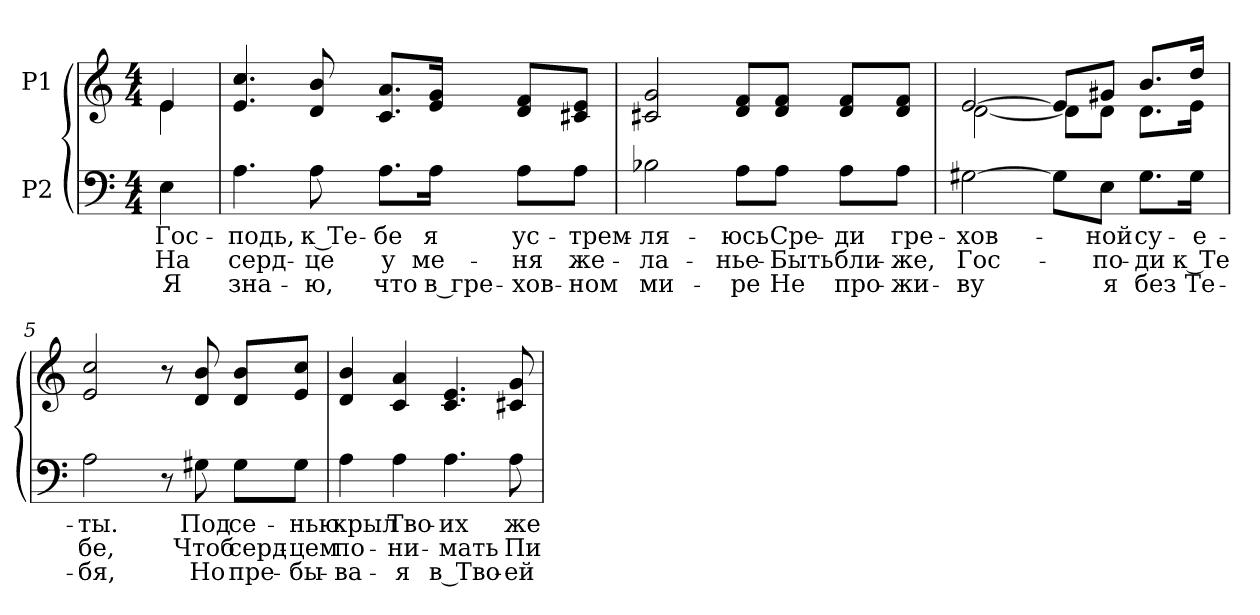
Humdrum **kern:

**kern	**text	**text	**text	**kern
*part2	*part2	*part2	*part2	*part1
*staff2	*staff2	*staff2	*staff2	*staff1
*I"P2	*	*	*	*I"P1
!!LO:PB:g=z
*clefF4	*	*	*	*clefG2
*k[]	*	*	*	*k[]
*a:	*	*	*	*a:
*M4/4	*	*	*	*M4/4
=1	=1	=1	=1	=1
!	!LO:LY:a:color=#000000	!LO:LY:a:color=#000000	!LO:LY:a:color=#000000	!
*	*	*	*	*^
4Ei\	Гос-	На	Я	4ei/	4ei\
*	*	*	*	*v	*v
=2	=2	=2	=2	=2
*	*	*	*	*^
!	!LO:LY:a:color=#000000	!LO:LY:a:color=#000000	!LO:LY:a:color=#000000	!	!
*	*	*	*	*v	*v
4.Ai\	-подь,	серд-	зна-	4.ei/ 4.cci
!	!LO:LY:a:color=#000000	!LO:LY:a:color=#000000	!LO:LY:a:color=#000000	!
8Ai\	к Те-	-це	-ю,	8di/ 8bi
!	!LO:LY:a:color=#000000	!LO:LY:a:color=#000000	!LO:LY:a:color=#000000	!
8.Ai\L	-бе	у	что	8.ci/ 8.ai/L
!	!LO:LY:a:color=#000000	!LO:LY:a:color=#000000	!LO:LY:a:color=#000000	!
16Ai\Jk	я	ме-	в гре-	16ei/ 16gi/Jk
!	!LO:LY:a:color=#000000	!LO:LY:a:color=#000000	!LO:LY:a:color=#000000	!
8Ai\L	ус-	-ня	-хов-	8di/ 8fi/L
!	!LO:LY:a:color=#000000	!LO:LY:a:color=#000000	!LO:LY:a:color=#000000	!
8Ai\J	-трем-	же-	-ном	8c#Xi/ 8ei/J
=3	=3	=3	=3	=3
!	!LO:LY:a:color=#000000	!LO:LY:a:color=#000000	!LO:LY:a:color=#000000	!
2B-Xi\	-ля-	-ла-	ми-	2c#Xi/ 2gi
!	!LO:LY:a:color=#000000	!LO:LY:a:color=#000000	!LO:LY:a:color=#000000	!
8Ai\L	-юсь	-нье-	-ре	8di/ 8fi/L
!	!LO:LY:a:color=#000000	!LO:LY:a:color=#000000	!LO:LY:a:color=#000000	!
8Ai\J	Сре-	-Быть	Не	8di/ 8fi/J
!	!LO:LY:a:color=#000000	!LO:LY:a:color=#000000	!LO:LY:a:color=#000000	!
8Ai\L	-ди	бли-	про-	8di/ 8fi/L
!	!LO:LY:a:color=#000000	!LO:LY:a:color=#000000	!LO:LY:a:color=#000000	!
8Ai\J	гре-	-же,	-жи-	8di/ 8fi/J
=4	=4	=4	=4	=4
!	!LO:LY:a:color=#000000	!LO:LY:a:color=#000000	!LO:LY:a:color=#000000	!
*	*	*	*	*^
[>2G#Xi\	-хов-	Гос-	-ву	[>2ei/	[<2di\
8G#i\L]	.	.	.	8ei/L]	8di\L]
!	!LO:LY:a:color=#000000	!LO:LY:a:color=#000000	!LO:LY:a:color=#000000	!	!
8Ei\J	-ной	-по-	я	8g#Xi/J	8di\J
!	!LO:LY:a:color=#000000	!LO:LY:a:color=#000000	!LO:LY:a:color=#000000	!	!
8.G#i\L	су-	-ди	без	8.bi/L	8.di\L
!	!LO:LY:a:color=#000000	!LO:LY:a:color=#000000	!LO:LY:a:color=#000000	!	!
16G#i\Jk	-е-	к Те	Те-	16ddi/Jk	16ei\Jk
*	*	*	*	*v	*v
!!LO:LB:g=z
=5	=5	=5	=5	=5
*	*	*	*	*^
!	!LO:LY:a:color=#000000	!LO:LY:a:color=#000000	!LO:LY:a:color=#000000	!	!
*	*	*	*	*v	*v
2Ai\	-ты.	бе,	-бя,	2ei/ 2cci
8r	.	.	.	8r
!	!LO:LY:a:color=#000000	!LO:LY:a:color=#000000	!LO:LY:a:color=#000000	!
8G#Xi\	Под	Чтоб	Но	8di/ 8bi
!	!LO:LY:a:color=#000000	!LO:LY:a:color=#000000	!LO:LY:a:color=#000000	!
8G#i\L	се-	серд-	пре-	8di/ 8bi/L
!	!LO:LY:a:color=#000000	!LO:LY:a:color=#000000	!LO:LY:a:color=#000000	!
8G#i\J	-нью	-цем	-бы-	8ei/ 8cci/J
=6	=6	=6	=6	=6
!	!LO:LY:a:color=#000000	!LO:LY:a:color=#000000	!LO:LY:a:color=#000000	!
4Ai\	крыл	по-	-ва-	4di/ 4bi
!	!LO:LY:a:color=#000000	!LO:LY:a:color=#000000	!LO:LY:a:color=#000000	!
4Ai\	Тво-	-ни-	-я	4ci/ 4ai
!	!LO:LY:a:color=#000000	!LO:LY:a:color=#000000	!LO:LY:a:color=#000000	!
4.Ai\	-их	-мать	в Тво-	4.ci/ 4.ei
!	!LO:LY:a:color=#000000	!LO:LY:a:color=#000000	!LO:LY:a:color=#000000	!
8Ai\	же-	Пи-	-ей	8c#Xi/ 8gi
=	=	=	=	=
*-	*-	*-	*-	*-
